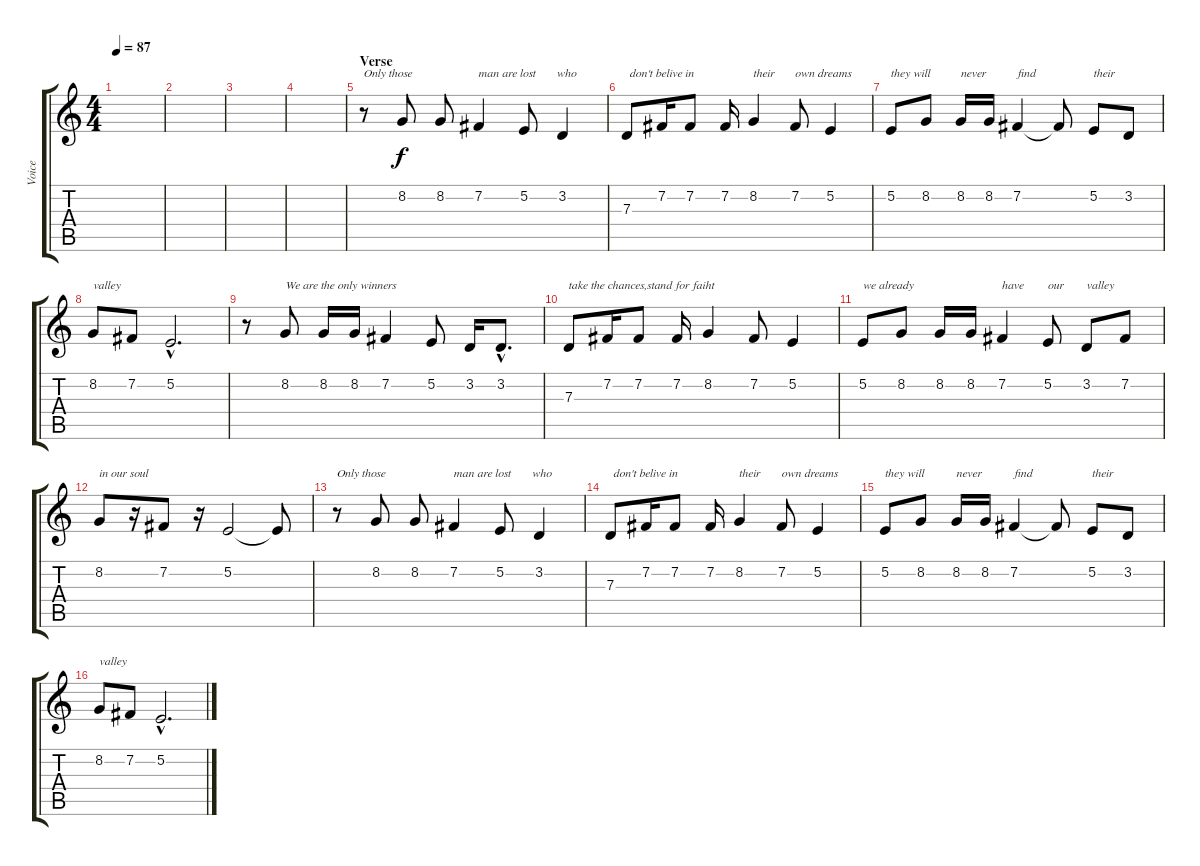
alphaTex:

\track ("Voice" "Voice") {instrument synthvoice}
\staff {score tabs}
\tuning (E4 B3 G3 D3 A2 E2) {hide}
\ts (4 4)
\tempo 87
\clef g2
\ks c
|
|
|
|
\section ("" "Verse")
r.8{txt "Only those"} 8.2.8 8.2.8 7.2.4{txt "man are lost       who"} 5.2.8 3.2.4 |
7.3.8{txt " don't belive in"} 7.2.16 7.2.8 7.2.16 8.2.4{txt "their"} 7.2.8{txt "own dreams"} 5.2.4 |
5.2.8{txt "they will"} 8.2.8 8.2.16{txt "never"} 8.2.16 7.2.4{txt "find"} 7.2{t}.8 5.2.8{txt "their"} 3.2.8 |
8.2.8{txt "valley"} 7.2.8 5.2{hac}.2{d} |
r.8 8.2.8{txt "We are the only winners"} 8.2.16 8.2.16 7.2.4 5.2.8 3.2.16 3.2{hac}.8{d} |
7.3.8{txt "take the chances,stand for faiht"} 7.2.16 7.2.8 7.2.16 8.2.4 7.2.8 5.2.4 |
5.2.8{txt "we already"} 8.2.8 8.2.16 8.2.16 7.2.4{txt "have"} 5.2.8{txt "our"} 3.2.8{txt "valley"} 7.2.8 |
8.2.8{txt "in our soul"} r.16 7.2.8 r.16 5.2.2 5.2{t}.8 |
r.8{txt "Only those"} 8.2.8 8.2.8 7.2.4{txt "man are lost       who"} 5.2.8 3.2.4 |
7.3.8{txt " don't belive in"} 7.2.16 7.2.8 7.2.16 8.2.4{txt "their"} 7.2.8{txt "own dreams"} 5.2.4 |
5.2.8{txt "they will"} 8.2.8 8.2.16{txt "never"} 8.2.16 7.2.4{txt "find"} 7.2{t}.8 5.2.8{txt "their"} 3.2.8 |
8.2.8{txt "valley"} 7.2.8 5.2{hac}.2{d}
